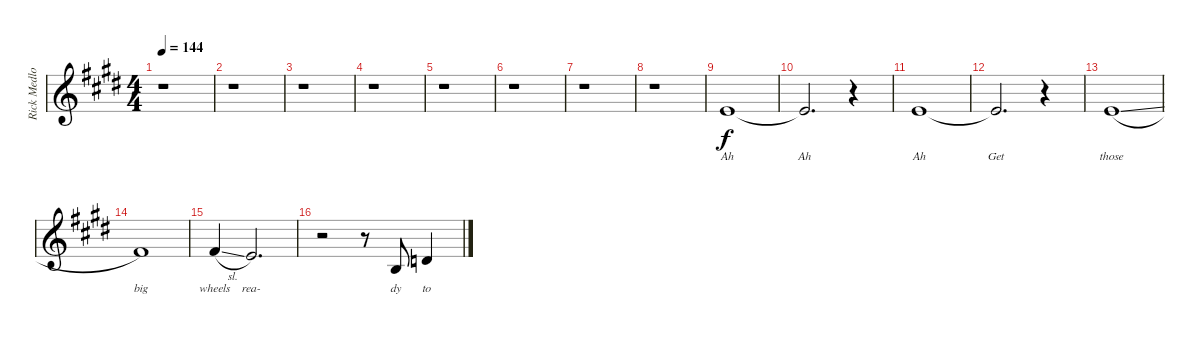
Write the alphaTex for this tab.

\track ("Rick Medlocke Vocals" "Rick Medlo") {instrument violin}
\staff {score}
\tuning (E4 B3 G3 D3 A2 E2) {hide}
\ts (4 4)
\tempo 144
\clef g2
\ks c#minor
r.1{dy f} |
r.1 |
r.1 |
r.1 |
r.1 |
r.1 |
r.1 |
r.1 |
5.2.1{lyrics (0 "Ah") lyrics (1 "") lyrics (2 "") lyrics (3 "") lyrics (4 "") volume 6 instrument choiraahs} |
5.2{t}.2{d lyrics (0 "Ah") lyrics (1 "") lyrics (2 "") lyrics (3 "") lyrics (4 "")} r.4 |
5.2.1{lyrics (0 "Ah") lyrics (1 "") lyrics (2 "") lyrics (3 "") lyrics (4 "")} |
5.2{t}.2{d lyrics (0 "Get") lyrics (1 "") lyrics (2 "") lyrics (3 "") lyrics (4 "")} r.4 |
5.2{sl}.1{lyrics (0 "those") lyrics (1 "") lyrics (2 "") lyrics (3 "") lyrics (4 "")} |
7.2.1{lyrics (0 "big") lyrics (1 "") lyrics (2 "") lyrics (3 "") lyrics (4 "")} |
7.2{sl}.4{lyrics (0 "wheels") lyrics (1 "") lyrics (2 "") lyrics (3 "") lyrics (4 "")} 5.2.2{d lyrics (0 "rea-") lyrics (1 "") lyrics (2 "") lyrics (3 "") lyrics (4 "")} |
r.2 r.8 4.3.8{lyrics (0 "dy") lyrics (1 "") lyrics (2 "") lyrics (3 "") lyrics (4 "") volume 14 balance 8 instrument violin} 3.2.4{lyrics (0 "to") lyrics (1 "") lyrics (2 "") lyrics (3 "") lyrics (4 "")}
